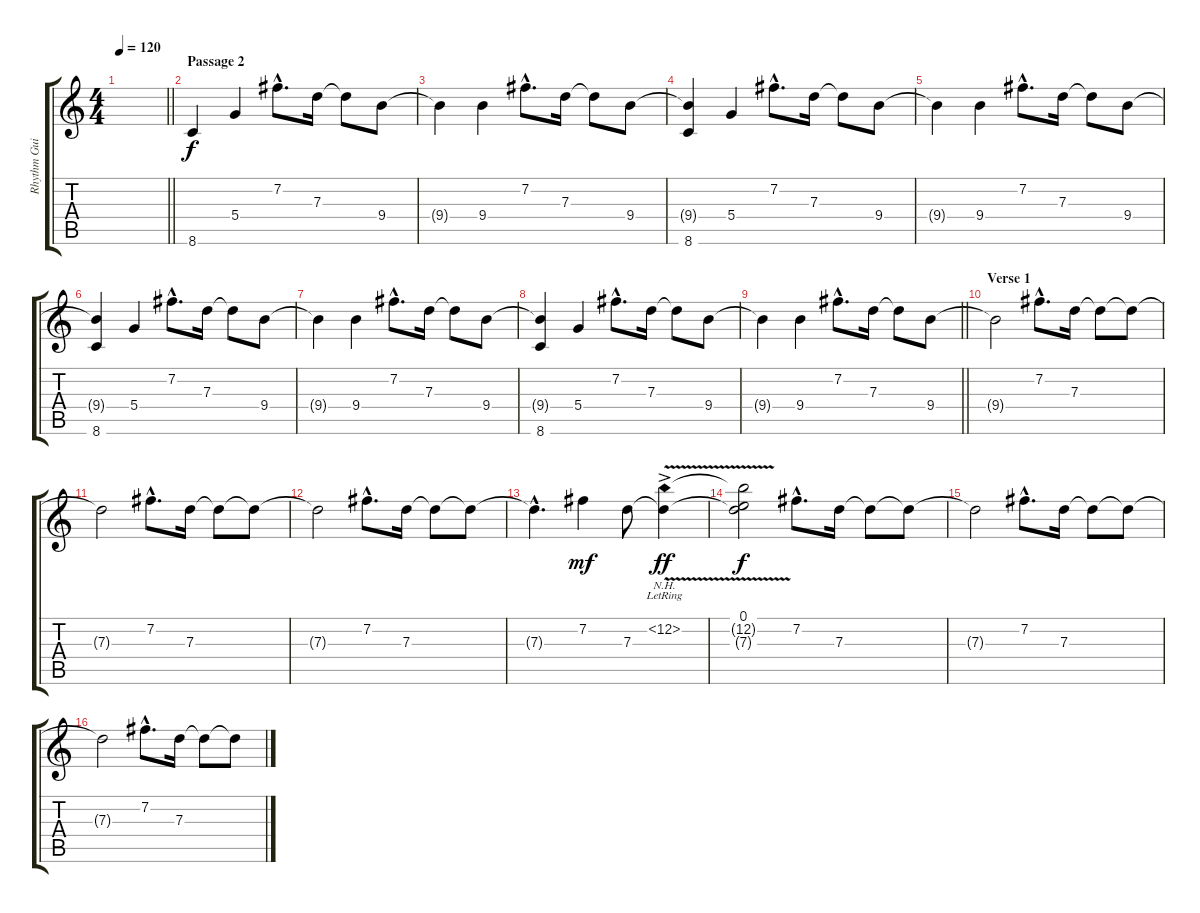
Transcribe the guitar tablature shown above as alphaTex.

\track ("Rhythm Guitar" "Rhythm Gui") {instrument electricguitarclean}
\staff {score tabs}
\tuning (E4 B3 G3 D3 A2 E2) {hide}
\ts (4 4)
\tempo 120
\clef g2
\barLineRight lightlight
\ks c
|
\section ("" "Passage 2")
8.6.4 5.4.4 7.2{hac}.8{d} 7.3.16 7.3{t}.8 9.4.8 |
9.4{t}.4 9.4.4 7.2{hac}.8{d} 7.3.16 7.3{t}.8 9.4.8 |
(9.4{t} 8.6).4 5.4.4 7.2{hac}.8{d} 7.3.16 7.3{t}.8 9.4.8 |
9.4{t}.4 9.4.4 7.2{hac}.8{d} 7.3.16 7.3{t}.8 9.4.8 |
(9.4{t} 8.6).4 5.4.4 7.2{hac}.8{d} 7.3.16 7.3{t}.8 9.4.8 |
9.4{t}.4 9.4.4 7.2{hac}.8{d} 7.3.16 7.3{t}.8 9.4.8 |
(9.4{t} 8.6).4 5.4.4 7.2{hac}.8{d} 7.3.16 7.3{t}.8 9.4.8 |
\barLineRight lightlight
9.4{t}.4 9.4.4 7.2{hac}.8{d} 7.3.16 7.3{t}.8 9.4.8 |
\section ("" "Verse 1")
9.4{t}.2 7.2{hac}.8{d} 7.3.16 7.3{t}.8 7.3{t}.8 |
7.3{t}.2 7.2{hac}.8{d} 7.3.16 7.3{t}.8 7.3{t}.8 |
7.3{t}.2 7.2{hac}.8{d} 7.3.16 7.3{t}.8 7.3{t}.8 |
7.3{hac t}.4{d} 7.2.4{dy mf} 7.3.8 (12.2{nh v ac lr} 7.3{t}).4{dy ff} |
(0.1 12.2{t} 7.3{t}).2{dy f} 7.2{hac}.8{d} 7.3.16 7.3{t}.8 7.3{t}.8 |
7.3{t}.2 7.2{hac}.8{d} 7.3.16 7.3{t}.8 7.3{t}.8 |
7.3{t}.2 7.2{hac}.8{d} 7.3.16 7.3{t}.8 7.3{t}.8
